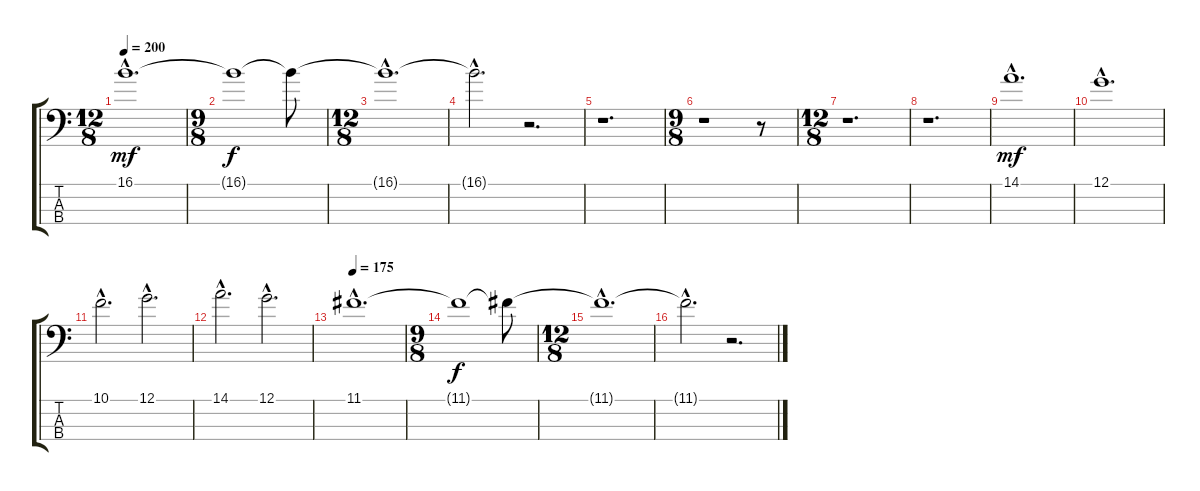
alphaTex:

\track "" {instrument synthbass2}
\staff {score tabs}
\tuning (G2 D2 A1 E1) {hide}
\ts (12 8)
\tempo 200
\tempo 175
\tempo 200
\clef f4
\ks c
16.1{hac}.1{d dy mf instrument synthbass2} |
\ts (9 8)
16.1{t}.1{dy f} 16.1{t}.8 |
\ts (12 8)
16.1{hac t}.1{d} |
16.1{hac t}.2{d} r.2{d} |
r.1{d} |
\ts (9 8)
r.1 r.8 |
\ts (12 8)
r.1{d} |
r.1{d} |
14.1{hac}.1{d dy mf} |
12.1{hac}.1{d} |
10.1{hac}.2{d} 12.1{hac}.2{d} |
14.1{hac}.2{d} 12.1{hac}.2{d} |
\tempo 175
11.1{hac}.1{d} |
\ts (9 8)
11.1{t}.1{dy f} 11.1{t}.8 |
\ts (12 8)
11.1{hac t}.1{d} |
11.1{hac t}.2{d} r.2{d}
